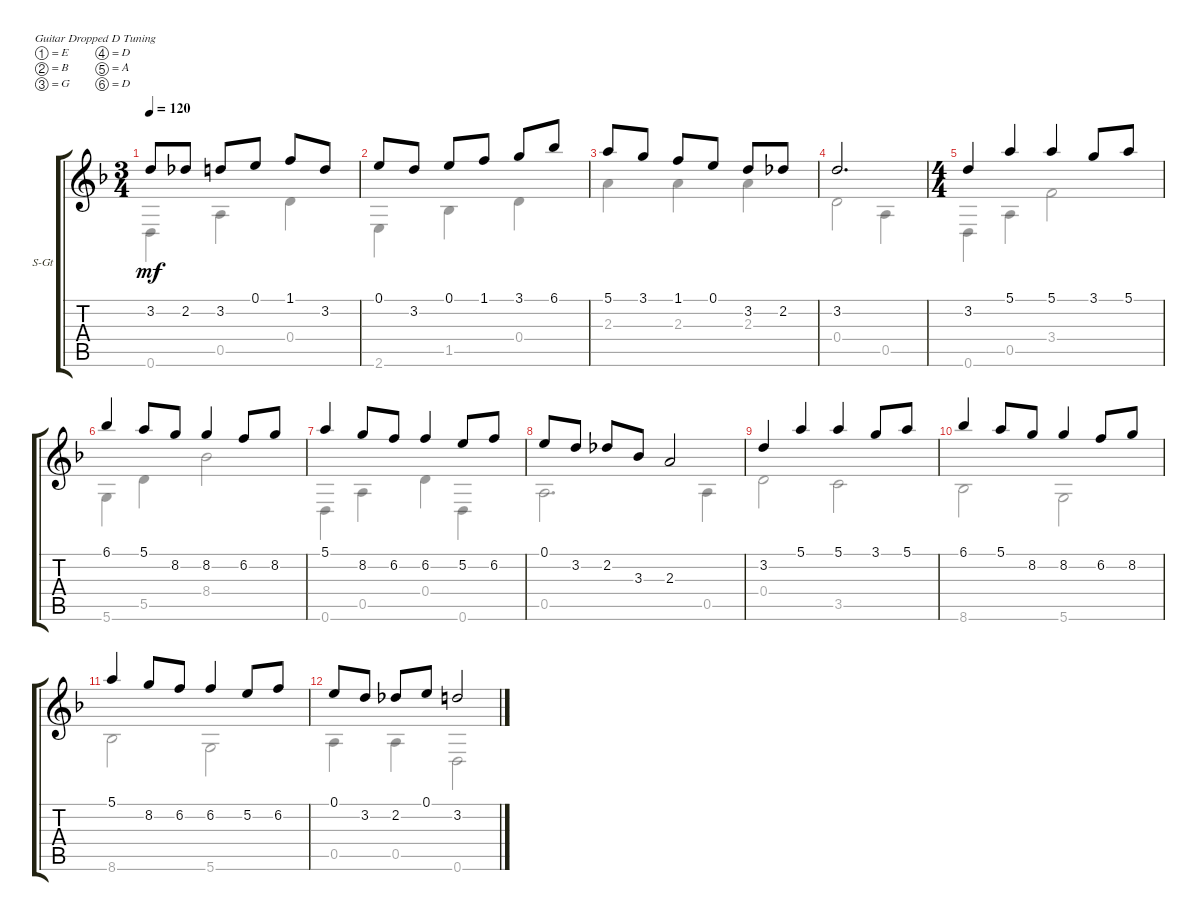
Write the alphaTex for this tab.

\defaultSystemsLayout 4
\bracketExtendMode groupsimilarinstruments
\firstSystemTrackNameOrientation horizontal
\otherSystemsTrackNameOrientation horizontal
\track ("Steel Guitar" "S-Gt") {instrument acousticguitarsteel}
\staff {score tabs}
\tuning (E4 B3 G3 D3 A2 D2)
\voice
\ts (3 4)
\tempo 120
\clef g2
\scale
0.322955
\ks dminor
3.2.8{dy mf} 2.2.8 3.2.8 0.1.8 1.1.8 3.2.8 |
0.1.8 3.2.8 0.1.8 1.1.8 3.1.8 6.1.8 |
5.1.8 3.1.8 1.1.8 0.1.8 3.2.8 2.2.8 |
3.2.2{d} |
\ts (4 4)
\scale
0.402985 3.2.4 5.1.4 5.1.4 3.1.8 5.1.8 |
\scale
0.30279 6.1.4 5.1.8 8.2.8 8.2.4 6.2.8 8.2.8 |
\scale
0.294221 5.1.4 8.2.8 6.2.8 6.2.4 5.2.8 6.2.8 |
\scale
0.387265 0.1.8 3.2.8 2.2.8 3.3.8 2.3.2 |
\scale
0.318501 3.2.4 5.1.4 5.1.4 3.1.8 5.1.8 |
\scale
0.294221 6.1.4 5.1.8 8.2.8 8.2.4 6.2.8 8.2.8 |
\scale
0.492187 5.1.4 8.2.8 6.2.8 6.2.4 5.2.8 6.2.8 |
\scale
0.507848 0.1.8 3.2.8 2.2.8 0.1.8 3.2.2
\voice
\clef g2
\ottava regular
\simile none
\scale
0.322955
\ks dminor
0.6.4{dy mf} 0.5.4 0.4.4 |
2.6.4 1.5.4 0.4.4 |
2.3.4 2.3.4 2.3.4 |
0.4.2 0.5.4 |
\scale
0.402985 0.6.4 0.5.4 3.4.2 |
\scale
0.30279 5.6.4 5.5.4 8.4.2 |
\scale
0.294221 0.6.4 0.5.4 0.4.4 0.6.4 |
\scale
0.387265 0.5.2{d} 0.5.4 |
\scale
0.318501 0.4.2 3.5.2 |
\scale
0.294221 8.6.2 5.6.2 |
\scale
0.492187 8.6.2 5.6.2 |
\scale
0.507848 0.5.4 0.5.4 0.6.2
